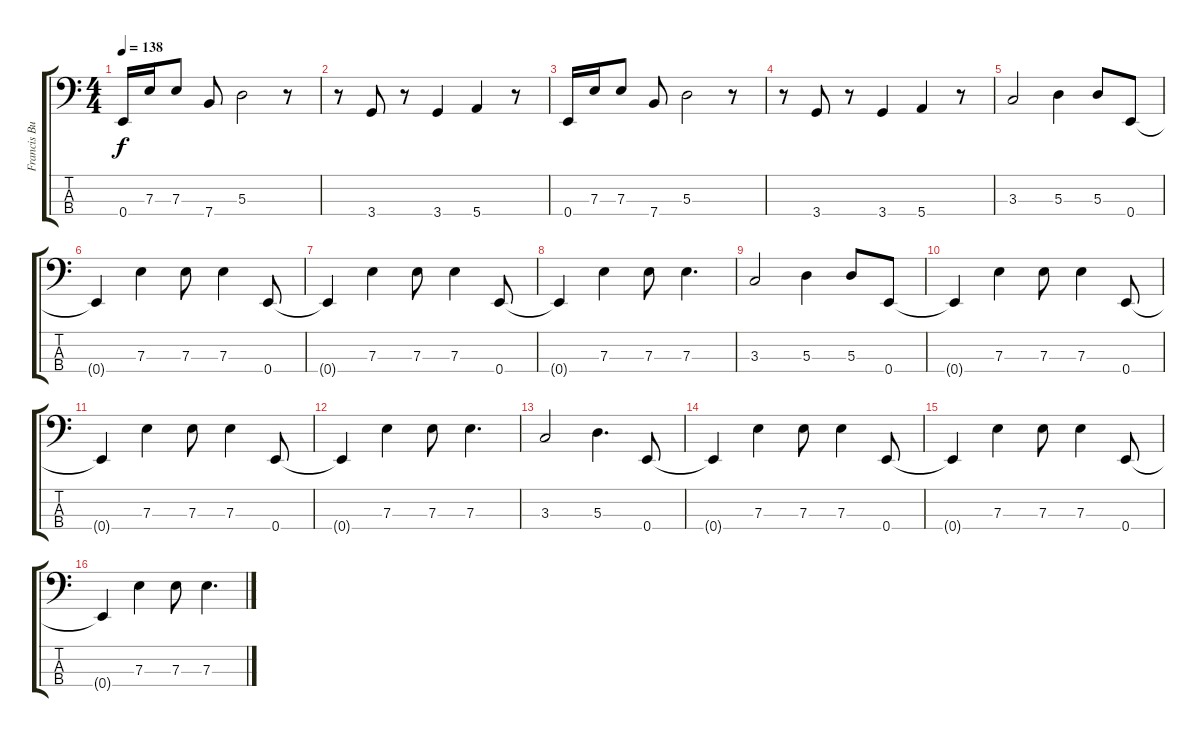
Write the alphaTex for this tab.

\track ("Francis Buchholz Bass" "Francis Bu") {instrument electricbasspick}
\staff {score tabs}
\tuning (G2 D2 A1 E1) {hide}
\ts (4 4)
\tempo 138
\clef f4
\ks c
0.4.16{dy f} 7.3.16 7.3.8 7.4.8 5.3.2 r.8 |
r.8 3.4.8 r.8 3.4.4 5.4.4 r.8 |
0.4.16 7.3.16 7.3.8 7.4.8 5.3.2 r.8 |
r.8 3.4.8 r.8 3.4.4 5.4.4 r.8 |
3.3.2 5.3.4 5.3.8 0.4.8 |
0.4{t}.4 7.3.4 7.3.8 7.3.4 0.4.8 |
0.4{t}.4 7.3.4 7.3.8 7.3.4 0.4.8 |
0.4{t}.4 7.3.4 7.3.8 7.3.4{d} |
3.3.2 5.3.4 5.3.8 0.4.8 |
0.4{t}.4 7.3.4 7.3.8 7.3.4 0.4.8 |
0.4{t}.4 7.3.4 7.3.8 7.3.4 0.4.8 |
0.4{t}.4 7.3.4 7.3.8 7.3.4{d} |
3.3.2 5.3.4{d} 0.4.8 |
0.4{t}.4 7.3.4 7.3.8 7.3.4 0.4.8 |
0.4{t}.4 7.3.4 7.3.8 7.3.4 0.4.8 |
0.4{t}.4 7.3.4 7.3.8 7.3.4{d}
